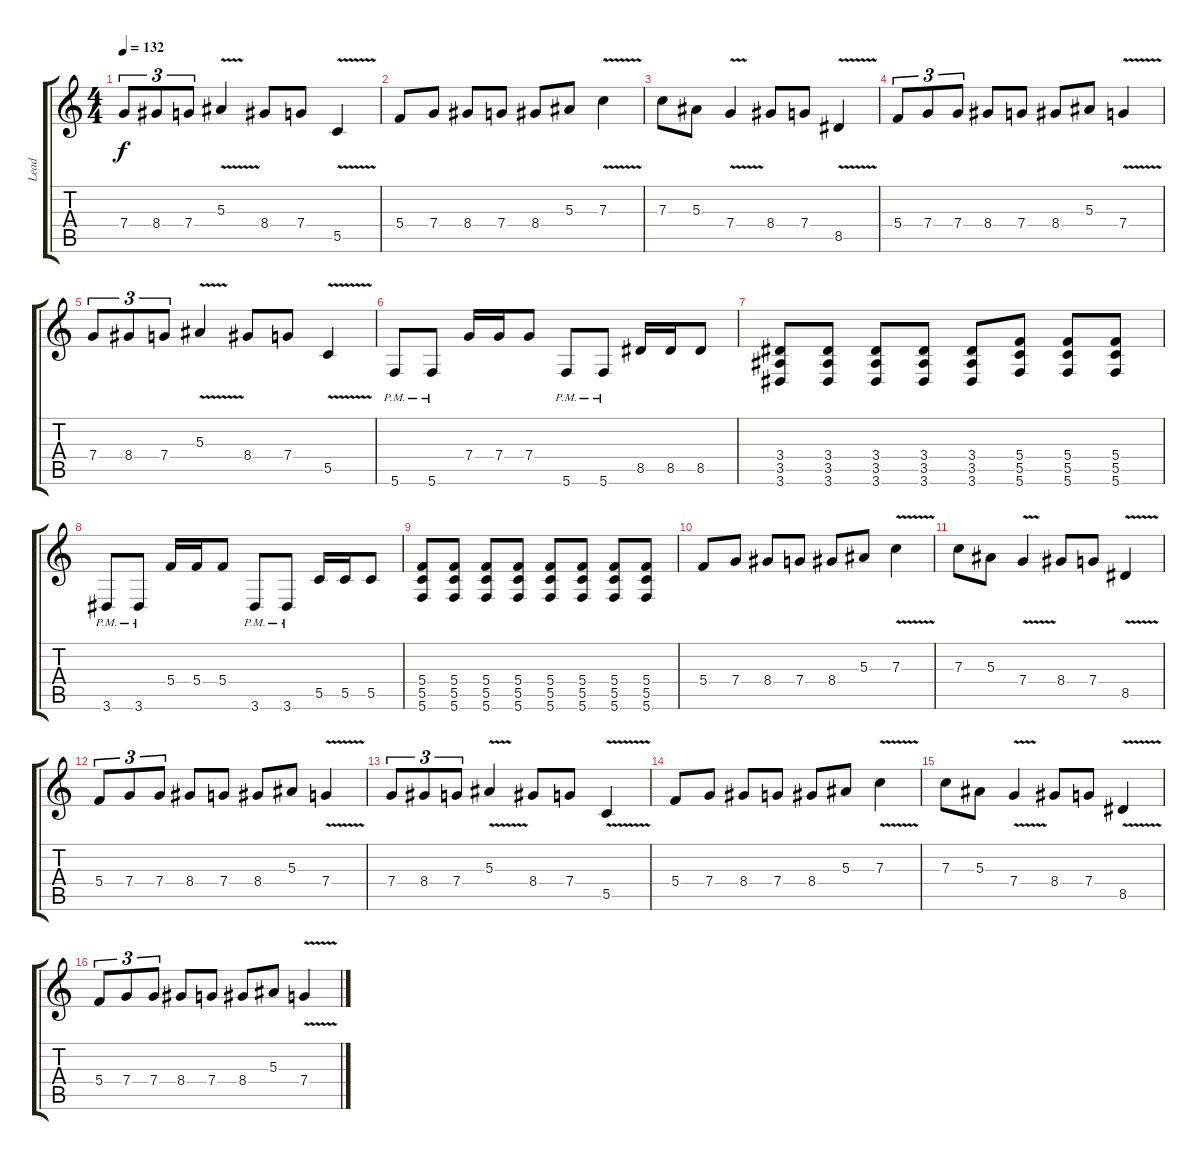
\track ("Lead" "Lead") {instrument distortionguitar}
\staff {score tabs}
\tuning (D4 A3 F3 C3 G2 C2) {hide}
\ts (4 4)
\tempo 132
\clef g2
\ks c
7.4.8{tu (3 2) dy f} 8.4.8{tu (3 2)} 7.4.8{tu (3 2)} 5.3{v}.4 8.4.8 7.4.8 5.5{v}.4 |
5.4.8 7.4.8 8.4.8 7.4.8 8.4.8 5.3.8 7.3{v}.4 |
7.3.8 5.3.8 7.4{v}.4 8.4.8 7.4.8 8.5{v}.4 |
5.4.8{tu (3 2)} 7.4.8{tu (3 2)} 7.4.8{tu (3 2)} 8.4.8 7.4.8 8.4.8 5.3.8 7.4{v}.4 |
7.4.8{tu (3 2)} 8.4.8{tu (3 2)} 7.4.8{tu (3 2)} 5.3{v}.4 8.4.8 7.4.8 5.5{v}.4 |
5.6{pm}.8 5.6{pm}.8 7.4.16 7.4.16 7.4.8 5.6{pm}.8 5.6{pm}.8 8.5.16 8.5.16 8.5.8 |
(3.4 3.5 3.6).8 (3.4 3.5 3.6).8 (3.4 3.5 3.6).8 (3.4 3.5 3.6).8 (3.4 3.5 3.6).8 (5.4 5.5 5.6).8 (5.4 5.5 5.6).8 (5.4 5.5 5.6).8 |
3.6{pm}.8 3.6{pm}.8 5.4.16 5.4.16 5.4.8 3.6{pm}.8 3.6{pm}.8 5.5.16 5.5.16 5.5.8 |
(5.4 5.5 5.6).8 (5.4 5.5 5.6).8 (5.4 5.5 5.6).8 (5.4 5.5 5.6).8 (5.4 5.5 5.6).8 (5.4 5.5 5.6).8 (5.4 5.5 5.6).8 (5.4 5.5 5.6).8 |
5.4.8 7.4.8 8.4.8 7.4.8 8.4.8 5.3.8 7.3{v}.4 |
7.3.8 5.3.8 7.4{v}.4 8.4.8 7.4.8 8.5{v}.4 |
5.4.8{tu (3 2)} 7.4.8{tu (3 2)} 7.4.8{tu (3 2)} 8.4.8 7.4.8 8.4.8 5.3.8 7.4{v}.4 |
7.4.8{tu (3 2)} 8.4.8{tu (3 2)} 7.4.8{tu (3 2)} 5.3{v}.4 8.4.8 7.4.8 5.5{v}.4 |
5.4.8 7.4.8 8.4.8 7.4.8 8.4.8 5.3.8 7.3{v}.4 |
7.3.8 5.3.8 7.4{v}.4 8.4.8 7.4.8 8.5{v}.4 |
5.4.8{tu (3 2)} 7.4.8{tu (3 2)} 7.4.8{tu (3 2)} 8.4.8 7.4.8 8.4.8 5.3.8 7.4{v}.4
